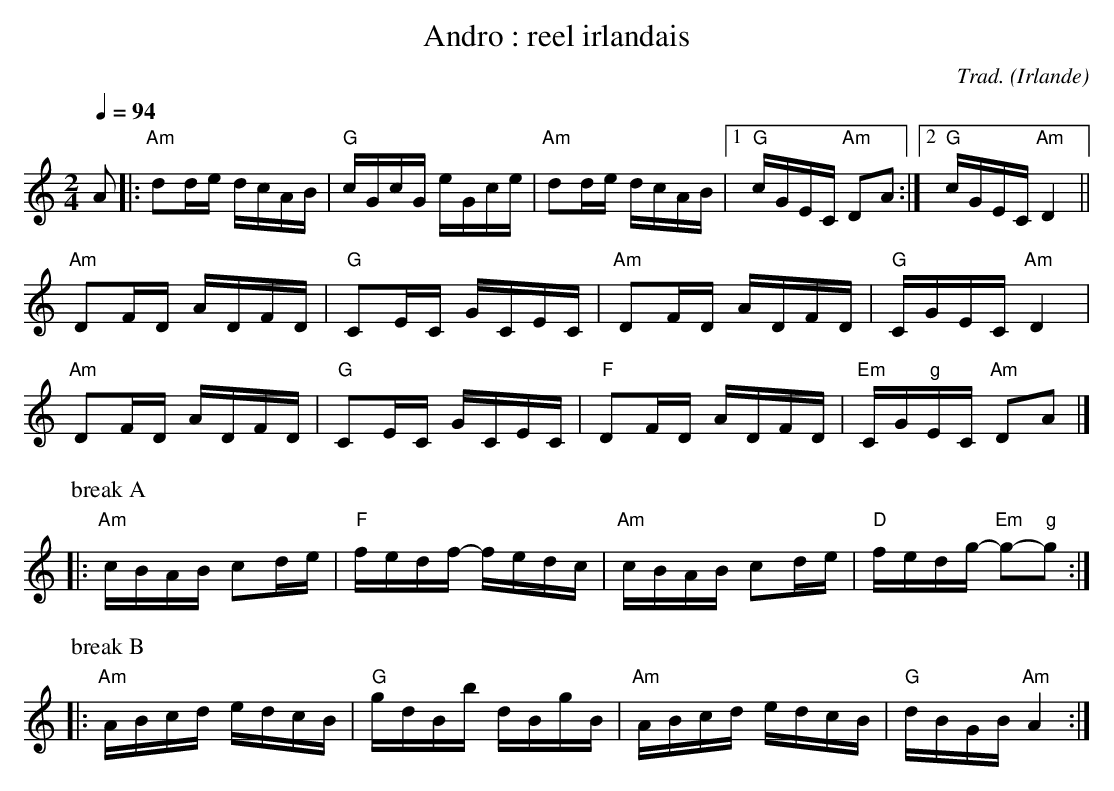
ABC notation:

X:1
T:Andro : reel irlandais
C:Trad.
O:Irlande
M:2/4
L:1/16
Q:1/4=94
K:Cmaj
A2 |: "Am"d2de dcAB | "G"cGcG eGce | "Am"d2de dcAB |1 "G"cGEC "Am"D2A2 :|2 "G"cGEC "Am"D4 ||
"Am"D2FD ADFD | "G"C2EC GCEC | "Am"D2FD ADFD | "G"CGEC "Am"D4 |
"Am"D2FD ADFD | "G"C2EC GCEC | "F" D2FD ADFD | "Em"CG"g"EC "Am"D2A2 |]
%%vskip 1
P:break A
|: "Am"cBAB c2de | "F"fedf- fedc| "Am"cBAB c2de | "D"fedg- "Em"g2-"g"g2 :|
%%vskip 1
P:break B
|: "Am"ABcd edcB | "G"gdBb dBgB | "Am"ABcd edcB | "G"dBGB "Am"A4 :|
